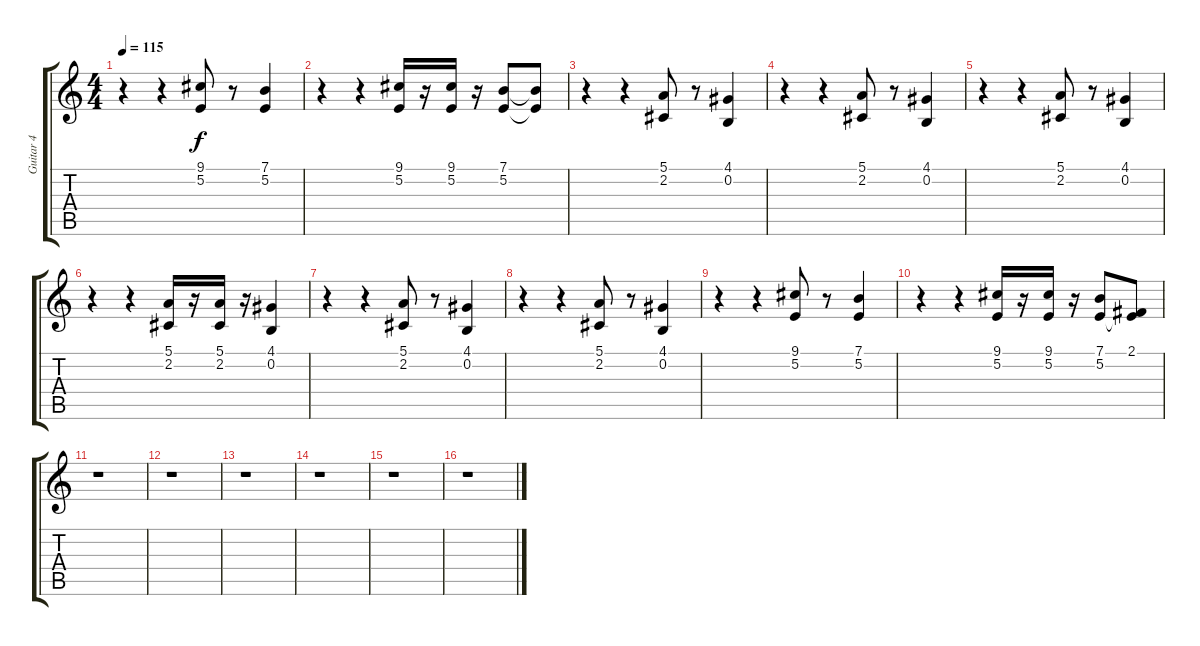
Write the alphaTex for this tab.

\track ("Guitar 4" "Guitar 4") {instrument tenorsax}
\staff {score tabs}
\tuning (E4 B3 G3 D3 A2 E2) {hide}
\ts (4 4)
\tempo 115
\clef g2
\ks c
r.4{dy f} r.4 (9.1 5.2).8 r.8 (7.1 5.2).4 |
r.4 r.4 (9.1 5.2).16 r.16 (9.1 5.2).16 r.16 (7.1 5.2).8 (7.1{t} 5.2{t}).8 |
r.4 r.4 (5.1 2.2).8 r.8 (4.1 0.2).4 |
r.4 r.4 (5.1 2.2).8 r.8 (4.1 0.2).4 |
r.4 r.4 (5.1 2.2).8 r.8 (4.1 0.2).4 |
r.4 r.4 (5.1 2.2).16 r.16 (5.1 2.2).16 r.16 (4.1 0.2).4 |
r.4 r.4 (5.1 2.2).8 r.8 (4.1 0.2).4 |
r.4 r.4 (5.1 2.2).8 r.8 (4.1 0.2).4 |
r.4 r.4 (9.1 5.2).8 r.8 (7.1 5.2).4 |
r.4 r.4 (9.1 5.2).16 r.16 (9.1 5.2).16 r.16 (7.1 5.2).8 (2.1 5.2{t}).8 |
r.1 |
r.1 |
r.1 |
r.1 |
r.1 |
r.1
